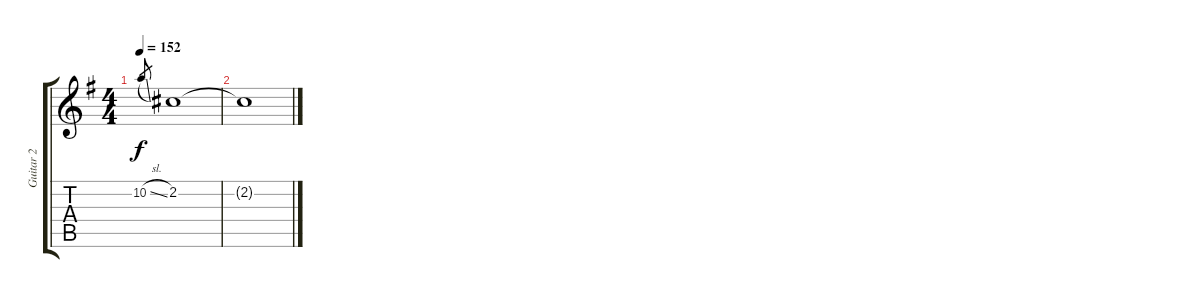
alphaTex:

\track ("Guitar 2" "Guitar 2") {instrument overdrivenguitar}
\staff {score tabs}
\tuning (E4 B3 G3 D3 A2 E2) {hide}
\ts (4 4)
\tempo 152
\clef g2
\ks eminor
10.2{sl}.8{gr dy f} 2.2.1 |
2.2{t}.1
